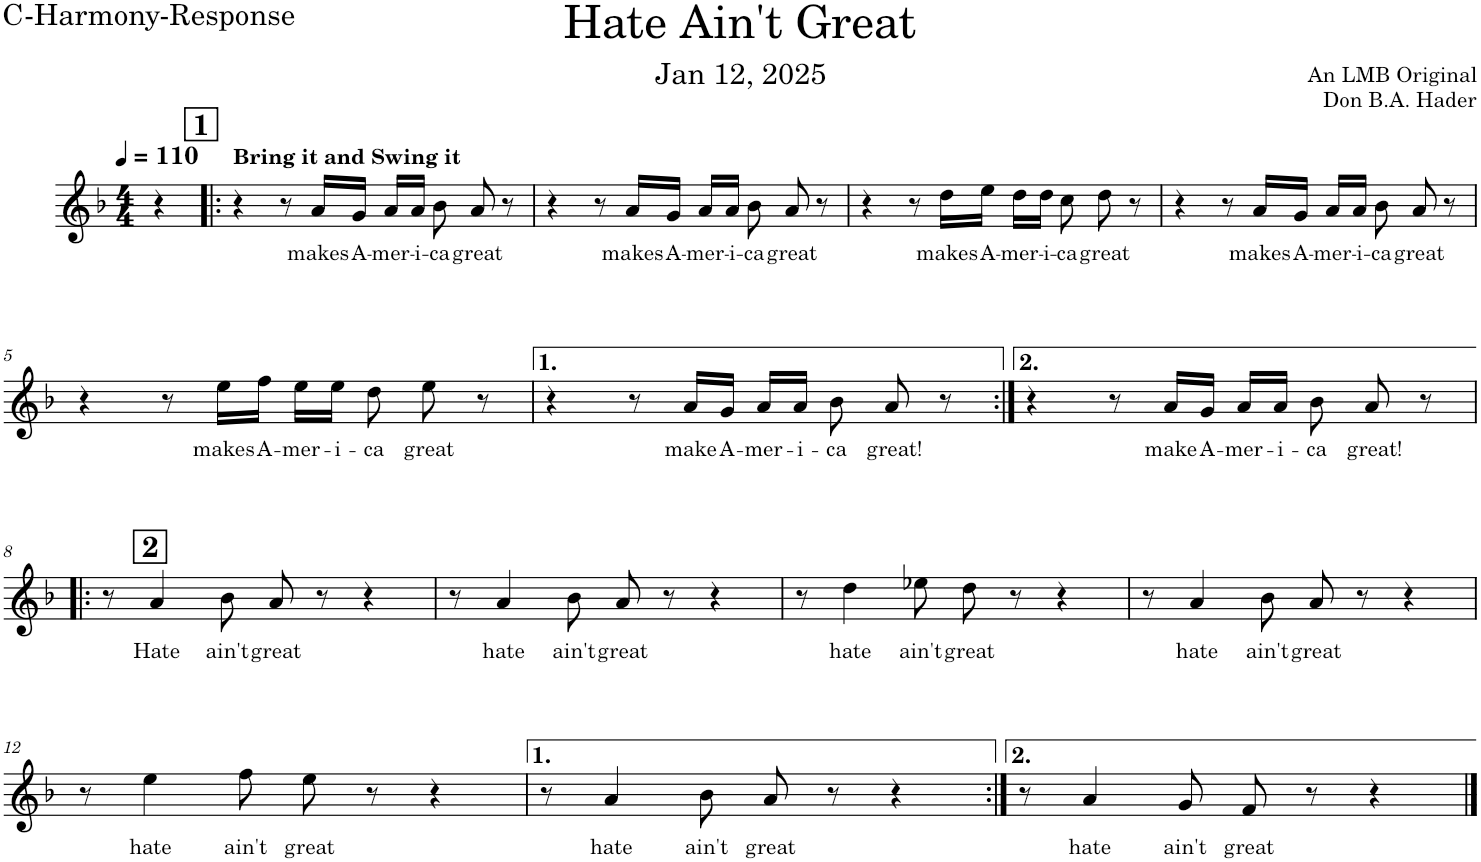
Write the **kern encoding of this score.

**kern	**text
*part1	*part1
*staff1	*staff1
*I"C Harmony	*
*I'C-2	*
*clefG2	*
*k[b-]	*
*M4/4	*
*MM110	*
=	=
4r	.
!!LO:REH:place=s1:a:B:cj:fs=14:t=1
=1!|:	=1!|:
!LO:TX:a:B:t=Bring it and Swing it	!
4r	.
8r	.
!	!LO:LY:b
16a/LL	makes
!	!LO:LY:b
16g/JJ	A-
!	!LO:LY:b
16a/LL	-mer-
!	!LO:LY:b
16a/JJ	-i-
!	!LO:LY:b
8b-\	-ca
!	!LO:LY:b
8a/	great
8r	.
=2	=2
4r	.
8r	.
!	!LO:LY:b
16a/LL	makes
!	!LO:LY:b
16g/JJ	A-
!	!LO:LY:b
16a/LL	-mer-
!	!LO:LY:b
16a/JJ	-i-
!	!LO:LY:b
8b-\	-ca
!	!LO:LY:b
8a/	great
8r	.
=3	=3
4r	.
8r	.
!	!LO:LY:b
16dd\LL	makes
!	!LO:LY:b
16ee\JJ	A-
!	!LO:LY:b
16dd\LL	-mer-
!	!LO:LY:b
16dd\JJ	-i-
!	!LO:LY:b
8cc\	-ca
!	!LO:LY:b
8dd\	great
8r	.
=4	=4
4r	.
8r	.
!	!LO:LY:b
16a/LL	makes
!	!LO:LY:b
16g/JJ	A-
!	!LO:LY:b
16a/LL	-mer-
!	!LO:LY:b
16a/JJ	-i-
!	!LO:LY:b
8b-\	-ca
!	!LO:LY:b
8a/	great
8r	.
!!LO:LB:g=z
=5	=5
4r	.
8r	.
!	!LO:LY:b
16ee\LL	makes
!	!LO:LY:b
16ff\JJ	A-
!	!LO:LY:b
16ee\LL	-mer-
!	!LO:LY:b
16ee\JJ	-i-
!	!LO:LY:b
8dd\	-ca
!	!LO:LY:b
8ee\	great
8r	.
=6	=6
4r	.
8r	.
!	!LO:LY:b
16a/LL	make
!	!LO:LY:b
16g/JJ	A-
!	!LO:LY:b
16a/LL	-mer-
!	!LO:LY:b
16a/JJ	-i-
!	!LO:LY:b
8b-\	-ca
!	!LO:LY:b
8a/	great!
8r	.
=7:|!	=7:|!
4r	.
8r	.
!	!LO:LY:b
16a/LL	make
!	!LO:LY:b
16g/JJ	A-
!	!LO:LY:b
16a/LL	-mer-
!	!LO:LY:b
16a/JJ	-i-
!	!LO:LY:b
8b-\	-ca
!	!LO:LY:b
8a/	great!
8r	.
!!LO:LB:g=z
!!LO:REH:place=s1:a:B:cj:fs=14:t=2:qo=0.5
=8!|:	=8!|:
8r	.
!	!LO:LY:b
4a/	Hate
!	!LO:LY:b
8b-\	ain't
!	!LO:LY:b
8a/	great
8r	.
4r	.
=9	=9
8r	.
!	!LO:LY:b
4a/	hate
!	!LO:LY:b
8b-\	ain't
!	!LO:LY:b
8a/	great
8r	.
4r	.
=10	=10
8r	.
!	!LO:LY:b
4dd\	hate
!	!LO:LY:b
8ee-X\	ain't
!	!LO:LY:b
8dd\	great
8r	.
4r	.
=11	=11
8r	.
!	!LO:LY:b
4a/	hate
!	!LO:LY:b
8b-\	ain't
!	!LO:LY:b
8a/	great
8r	.
4r	.
!!LO:LB:g=z
=12	=12
8r	.
!	!LO:LY:b
4ee\	hate
!	!LO:LY:b
8ff\	ain't
!	!LO:LY:b
8ee\	great
8r	.
4r	.
=13	=13
8r	.
!	!LO:LY:b
4a/	hate
!	!LO:LY:b
8b-\	ain't
!	!LO:LY:b
8a/	great
8r	.
4r	.
=14:|!	=14:|!
8r	.
!	!LO:LY:b
4a/	hate
!	!LO:LY:b
8g/	ain't
!	!LO:LY:b
8f/	great
8r	.
4r	.
==	==
*-	*-
